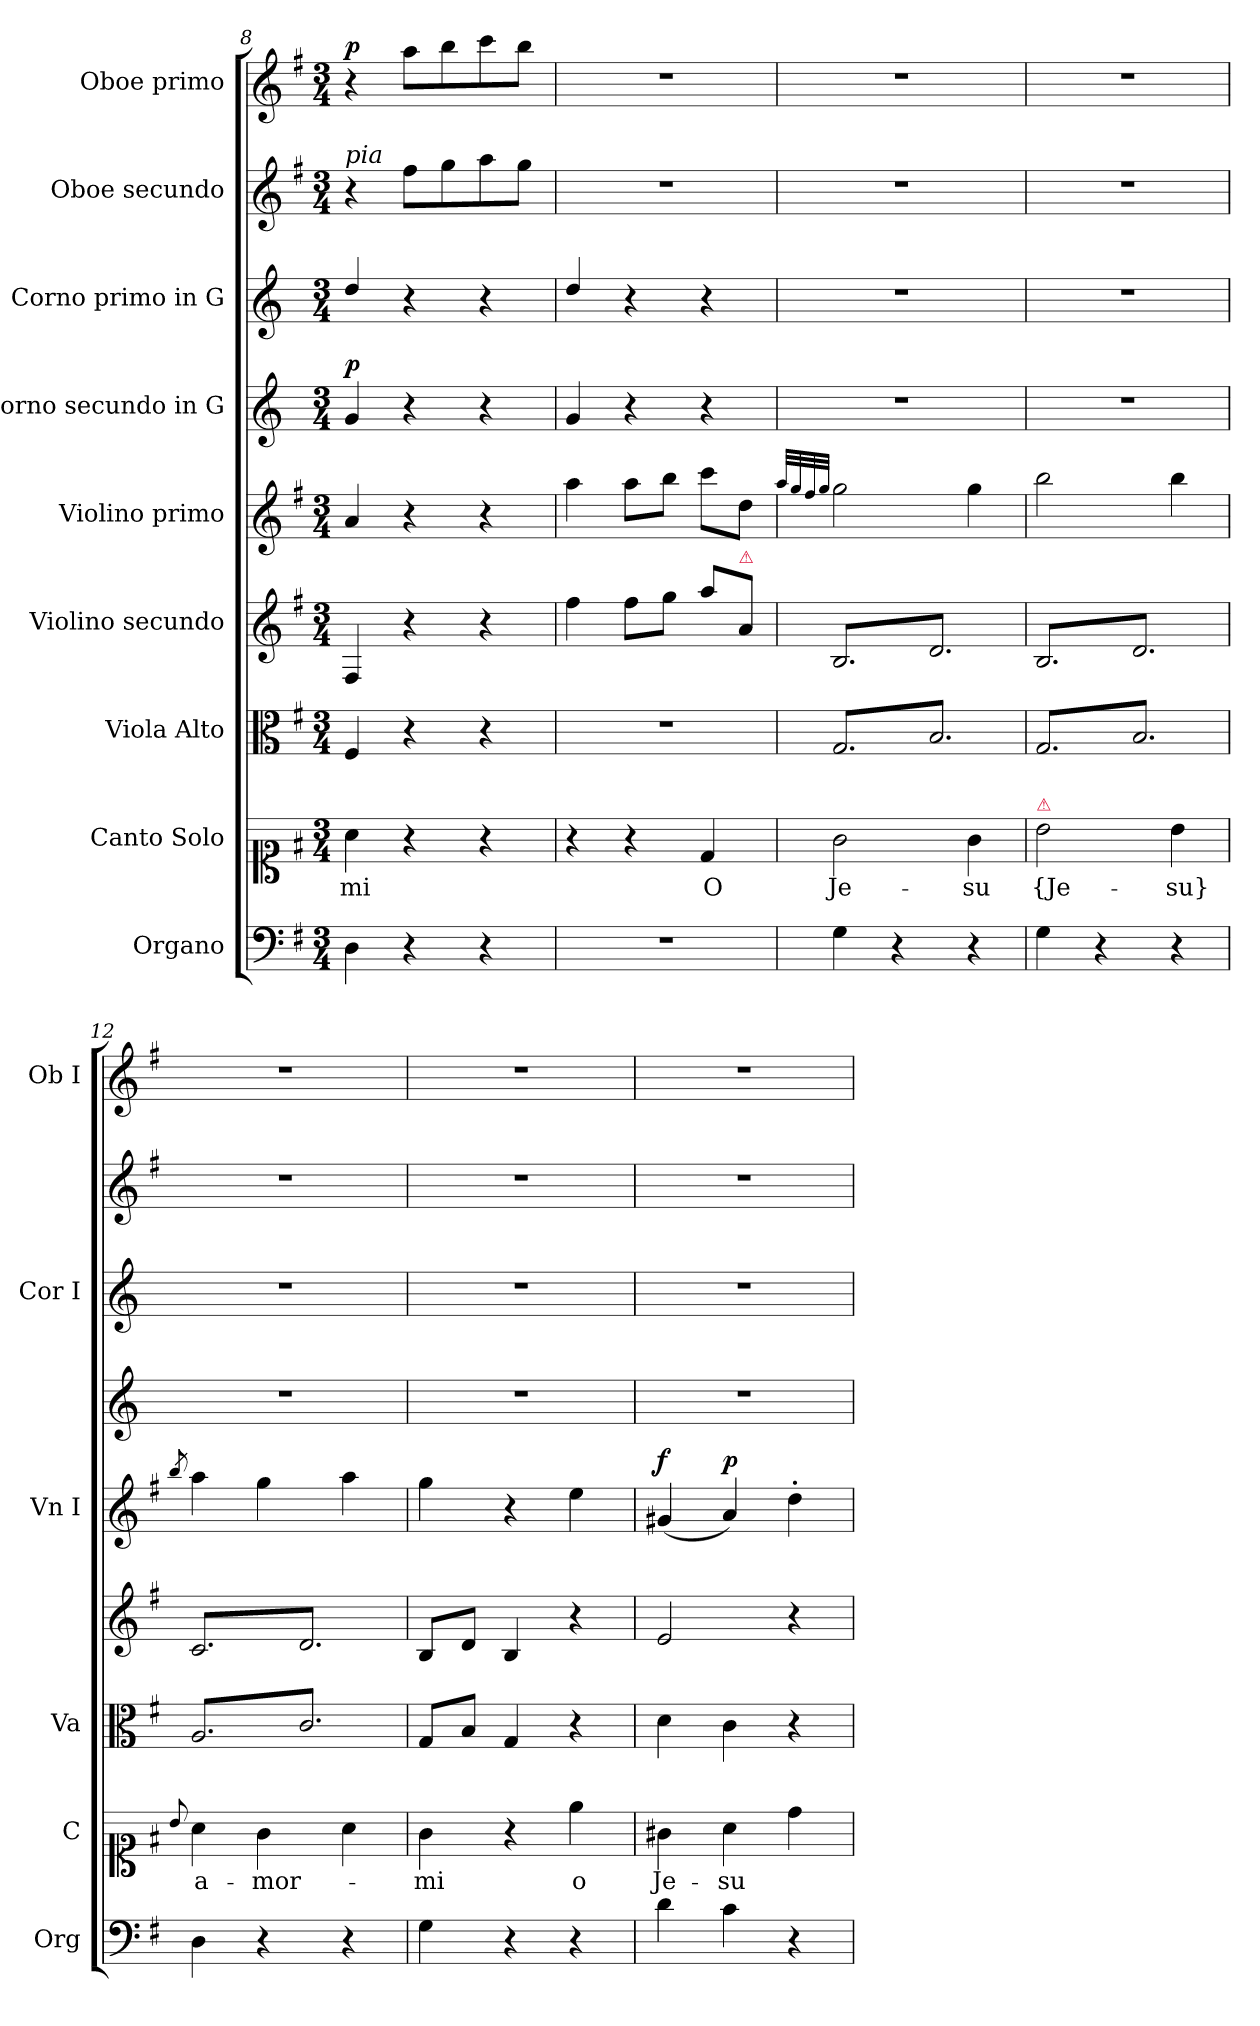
**kern	**kern	**text	**kern	**kern	**kern	**dynam	**kern	**dynam	**kern	**kern	**kern	**dynam
*part9	*part8	*part8	*part7	*part6	*part5	*part5	*part4	*part4	*part3	*part2	*part1	*part1
*staff9	*staff8	*staff8	*staff7	*staff6	*staff5	*staff5	*staff4	*staff4	*staff3	*staff2	*staff1	*staff1
*I"Organo	*I"Canto Solo	*	*I"Viola Alto	*I"Violino secundo	*I"Violino primo	*	*I"Corno secundo in G	*	*I"Corno primo in G	*I"Oboe secundo	*I"Oboe primo	*
*I'Org	*I'C	*	*I'Va	*	*I'Vn I	*	*	*	*I'Cor I	*	*I'Ob I	*
*clefF4	*clefC1	*	*clefC3	*clefG2	*clefG2	*	*clefG2	*	*clefG2	*clefG2	*clefG2	*
*	*	*	*	*	*	*	*ITrd3c5	*	*ITrd3c5	*	*	*
*k[f#]	*k[f#]	*	*k[f#]	*k[f#]	*k[f#]	*	*k[f#]	*	*k[f#]	*k[f#]	*k[f#]	*
*M3/4	*M3/4	*	*M3/4	*M3/4	*M3/4	*	*M3/4	*	*M3/4	*M3/4	*M3/4	*
=8	=8	=8	=8	=8	=8	=8	=8	=8	=8	=8	=8	=8
!	!	!	!	!	!	!	!	!	!	!LO:TX:a:i:t=pia	!	!
!	!	!	!	!	!	!	!	!LO:DY:a	!	!	!	!LO:DY:a
4D\	4a\	-mi	4F#/	4F#/	4a/	.	4d/	p	4a/	4r	4r	p
4r	4r	.	4r	4r	4r	.	4r	.	4r	8ff#\L	8aa\L	.
.	.	.	.	.	.	.	.	.	.	8gg\	8bb\	.
4r	4r	.	4r	4r	4r	.	4r	.	4r	8aa\	8ccc\	.
.	.	.	.	.	.	.	.	.	.	8gg\J	8bb\J	.
=9	=9	=9	=9	=9	=9	=9	=9	=9	=9	=9	=9	=9
2.r	4r	.	2.r	4ff#\	4aa\	.	4d/	.	4a/	2.r	2.r	.
.	4r	.	.	8ff#\L	8aa\L	.	4r	.	4r	.	.	.
.	.	.	.	8gg\J	8bb\J	.	.	.	.	.	.	.
.	4d/	O	.	8aa\L	8ccc\L	.	4r	.	4r	.	.	.
!	!	!	!	!LO:TX:a:color=crimson:t=⚠	!	!	!	!	!	!	!	!
.	.	.	.	8a/J	8dd\J	.	.	.	.	.	.	.
=10	=10	=10	=10	=10	=10	=10	=10	=10	=10	=10	=10	=10
.	.	.	.	.	32qqaa/LLL	.	.	.	.	.	.	.
.	.	.	.	.	32qqgg/	.	.	.	.	.	.	.
.	.	.	.	.	32qqff#/	.	.	.	.	.	.	.
.	.	.	.	.	32qqgg/JJJ	.	.	.	.	.	.	.
*	*	*	*tremolo	*	*	*	*	*	*	*	*	*
*	*	*	*	*tremolo	*	*	*	*	*	*	*	*
4G\	2g\	Je-	8G/L	8B/L	2gg\	.	2.r	.	2.r	2.r	2.r	.
.	.	.	8B/	8d/	.	.	.	.	.	.	.	.
4r	.	.	8G/	8B/	.	.	.	.	.	.	.	.
.	.	.	8B/	8d/	.	.	.	.	.	.	.	.
4r	4g\	-su	8G/	8B/	4gg\	.	.	.	.	.	.	.
.	.	.	8B/J	8d/J	.	.	.	.	.	.	.	.
=11	=11	=11	=11	=11	=11	=11	=11	=11	=11	=11	=11	=11
!	!LO:TX:a:color=crimson:t=⚠	!	!	!	!	!	!	!	!	!	!	!
4G\	2b\	{Je-	8G/L	8B/L	2bb\	.	2.r	.	2.r	2.r	2.r	.
.	.	.	8B/	8d/	.	.	.	.	.	.	.	.
4r	.	.	8G/	8B/	.	.	.	.	.	.	.	.
.	.	.	8B/	8d/	.	.	.	.	.	.	.	.
4r	4b\	-su}	8G/	8B/	4bb\	.	.	.	.	.	.	.
.	.	.	8B/J	8d/J	.	.	.	.	.	.	.	.
=12	=12	=12	=12	=12	=12	=12	=12	=12	=12	=12	=12	=12
.	8qqb/	.	.	.	8qbb/	.	.	.	.	.	.	.
4D\	4a\	a-	8A/L	8c/L	4aa\	.	2.r	.	2.r	2.r	2.r	.
.	.	.	8c/	8d/	.	.	.	.	.	.	.	.
4r	4g\	-mor-	8A/	8c/	4gg\	.	.	.	.	.	.	.
.	.	.	8c/	8d/	.	.	.	.	.	.	.	.
4r	4a\	.	8A/	8c/	4aa\	.	.	.	.	.	.	.
.	.	.	8c/J	8d/J	.	.	.	.	.	.	.	.
*	*	*	*	*Xtremolo	*	*	*	*	*	*	*	*
*	*	*	*Xtremolo	*	*	*	*	*	*	*	*	*
=13	=13	=13	=13	=13	=13	=13	=13	=13	=13	=13	=13	=13
4G\	4g\	-mi	8G/L	8B/L	4gg\	.	2.r	.	2.r	2.r	2.r	.
.	.	.	8B/J	8d/J	.	.	.	.	.	.	.	.
4r	4r	.	4G/	4B/	4r	.	.	.	.	.	.	.
4r	4ee\	o	4r	4r	4ee\	.	.	.	.	.	.	.
=14	=14	=14	=14	=14	=14	=14	=14	=14	=14	=14	=14	=14
!	!	!	!	!	!	!LO:DY:a	!	!	!	!	!	!
4d\	4g#X\	Je-	4d\	2e/	(<4g#X/	f	2.r	.	2.r	2.r	2.r	.
!	!	!	!	!	!	!LO:DY:a	!	!	!	!	!	!
4c\	4a\	-su	4c\	.	4a/)	p	.	.	.	.	.	.
4r	4dd\	.	4r	4r	4dd'\	.	.	.	.	.	.	.
=	=	=	=	=	=	=	=	=	=	=	=	=
*-	*-	*-	*-	*-	*-	*-	*-	*-	*-	*-	*-	*-
